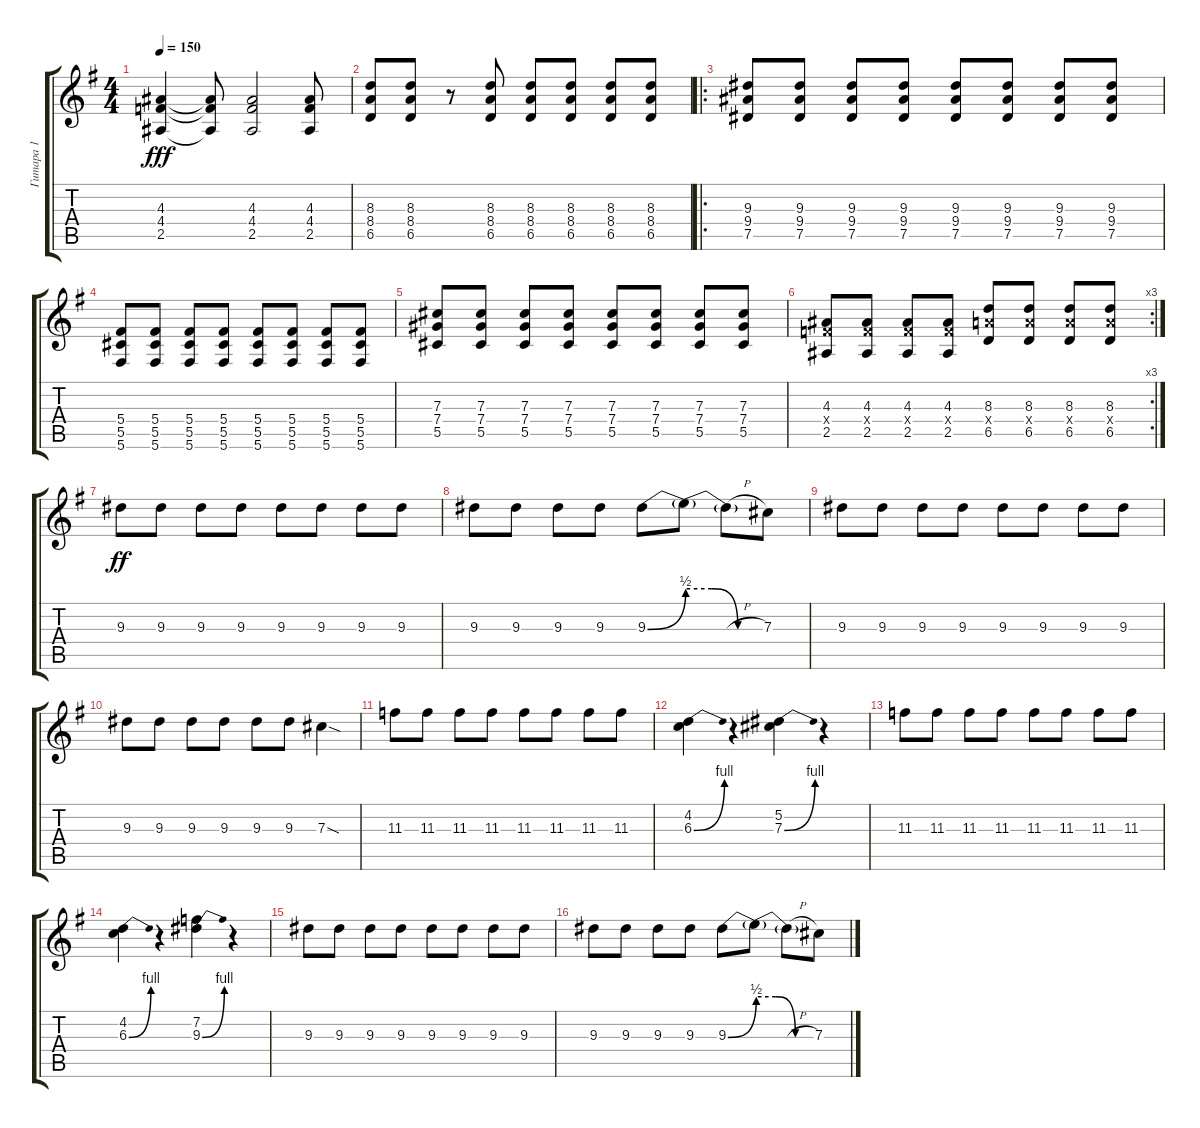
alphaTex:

\track ("Гитара 1" "Гитара 1") {instrument distortionguitar}
\staff {score tabs}
\tuning (Eb4 Bb3 Gb3 Db3 Ab2 Db2) {hide}
\ts (4 4)
\tempo 150
\clef g2
\ks g
(4.3 4.4 2.5).4{dy fff} (4.3{t} 4.4{t} 2.5{t}).8 (4.3 4.4 2.5).2 (4.3 4.4 2.5).8 |
(8.3 8.4 6.5).8 (8.3 8.4 6.5).8 r.8 (8.3 8.4 6.5).8 (8.3 8.4 6.5).8 (8.3 8.4 6.5).8 (8.3 8.4 6.5).8 (8.3 8.4 6.5).8 |
\ro
(9.3 9.4 7.5).8 (9.3 9.4 7.5).8 (9.3 9.4 7.5).8 (9.3 9.4 7.5).8 (9.3 9.4 7.5).8 (9.3 9.4 7.5).8 (9.3 9.4 7.5).8 (9.3 9.4 7.5).8 |
(5.4 5.5 5.6).8 (5.4 5.5 5.6).8 (5.4 5.5 5.6).8 (5.4 5.5 5.6).8 (5.4 5.5 5.6).8 (5.4 5.5 5.6).8 (5.4 5.5 5.6).8 (5.4 5.5 5.6).8 |
(7.3 7.4 5.5).8 (7.3 7.4 5.5).8 (7.3 7.4 5.5).8 (7.3 7.4 5.5).8 (7.3 7.4 5.5).8 (7.3 7.4 5.5).8 (7.3 7.4 5.5).8 (7.3 7.4 5.5).8 |
\rc 3
(4.3 4.4{x} 2.5).8 (4.3 4.4{x} 2.5).8 (4.3 4.4{x} 2.5).8 (4.3 4.4{x} 2.5).8 (8.3 8.4{x} 6.5).8 (8.3 8.4{x} 6.5).8 (8.3 8.4{x} 6.5).8 (8.3 8.4{x} 6.5).8 |
9.3.8{dy ff} 9.3.8 9.3.8 9.3.8 9.3.8 9.3.8 9.3.8 9.3.8 |
9.3.8 9.3.8 9.3.8 9.3.8 9.3{be (bend 0 0 60 2)}.8 9.3{be (custom 0 2 20 2 40 0 60 0) t}.8 9.3{h t}.8 7.3.8 |
9.3.8 9.3.8 9.3.8 9.3.8 9.3.8 9.3.8 9.3.8 9.3.8 |
9.3.8 9.3.8 9.3.8 9.3.8 9.3.8 9.3.8 7.3{sod}.4 |
11.3.8 11.3.8 11.3.8 11.3.8 11.3.8 11.3.8 11.3.8 11.3.8 |
(4.2 6.3{be (bend 0 0 60 4)}).4 r.4 (5.2 7.3{be (bend 0 0 60 4)}).4 r.4 |
11.3.8 11.3.8 11.3.8 11.3.8 11.3.8 11.3.8 11.3.8 11.3.8 |
(4.2 6.3{be (bend 0 0 60 4)}).4 r.4 (7.2 9.3{be (bend 0 0 60 4)}).4 r.4 |
9.3.8 9.3.8 9.3.8 9.3.8 9.3.8 9.3.8 9.3.8 9.3.8 |
9.3.8 9.3.8 9.3.8 9.3.8 9.3{be (bend 0 0 60 2)}.8 9.3{be (custom 0 2 20 2 40 0 60 0) t}.8 9.3{h t}.8 7.3.8
